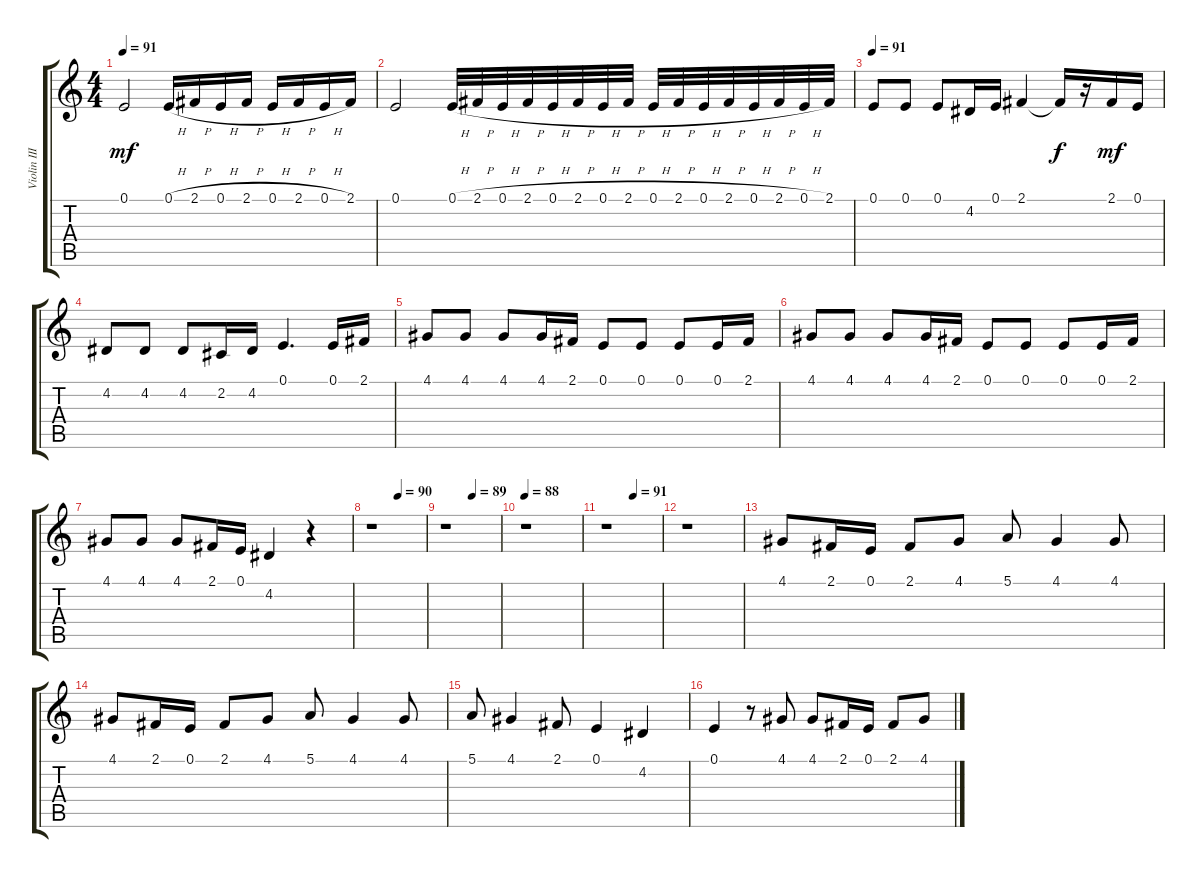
\track ("Violin III" "Violin III") {instrument violin}
\staff {score tabs}
\tuning (E4 B3 G3 D3 A2 E2) {hide}
\ts (4 4)
\tempo 91
\clef g2
\ks c
0.1.2{dy mf} 0.1{h}.16 2.1{h}.16 0.1{h}.16 2.1{h}.16 0.1{h}.16 2.1{h}.16 0.1{h}.16 2.1.16 |
0.1.2 0.1{h}.32 2.1{h}.32 0.1{h}.32 2.1{h}.32 0.1{h}.32 2.1{h}.32 0.1{h}.32 2.1{h}.32 0.1{h}.32 2.1{h}.32 0.1{h}.32 2.1{h}.32 0.1{h}.32 2.1{h}.32 0.1{h}.32 2.1.32 |
\tempo 91
0.1.8 0.1.8 0.1.8 4.2.16 0.1.16 2.1.4 2.1{t}.16{dy f} r.16 2.1.16{dy mf} 0.1.16 |
4.2.8 4.2.8 4.2.8 2.2.16 4.2.16 0.1.4{d} 0.1.16 2.1.16 |
4.1.8 4.1.8 4.1.8 4.1.16 2.1.16 0.1.8 0.1.8 0.1.8 0.1.16 2.1.16 |
4.1.8 4.1.8 4.1.8 4.1.16 2.1.16 0.1.8 0.1.8 0.1.8 0.1.16 2.1.16 |
4.1.8 4.1.8 4.1.8 2.1.16 0.1.16 4.2.4 r.4 |
\tempo (90 0.5)
r.1 |
\tempo (89 0.5)
r.1 |
\tempo 88
r.1 |
\tempo (91 0.5)
r.1 |
r.1 |
4.1.8 2.1.16 0.1.16 2.1.8 4.1.8 5.1.8 4.1.4 4.1.8 |
4.1.8 2.1.16 0.1.16 2.1.8 4.1.8 5.1.8 4.1.4 4.1.8 |
5.1.8 4.1.4 2.1.8 0.1.4 4.2.4 |
0.1.4 r.8 4.1.8 4.1.8 2.1.16 0.1.16 2.1.8 4.1.8
